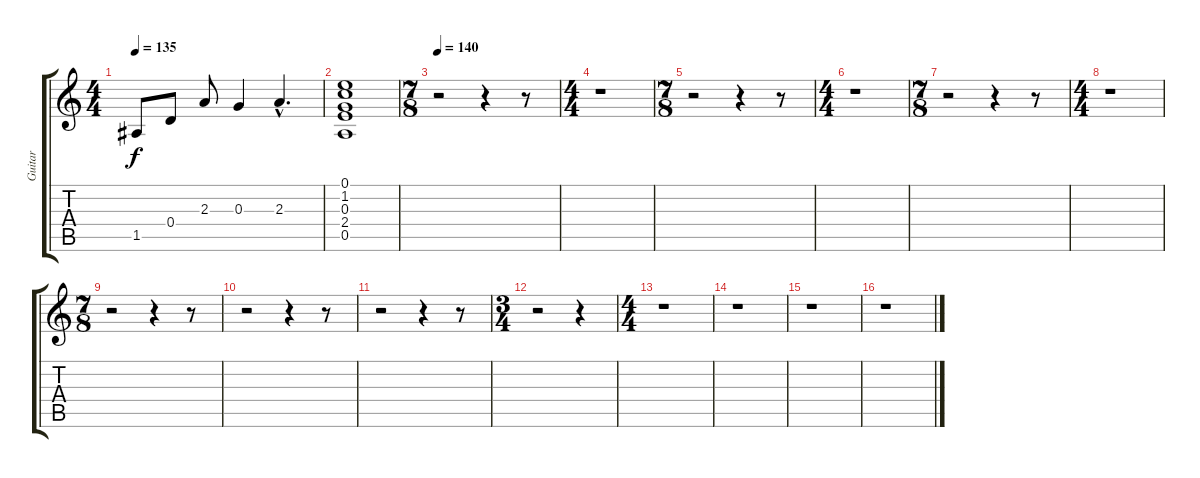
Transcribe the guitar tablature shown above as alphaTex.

\track ("Guitar" "Guitar") {instrument acousticguitarsteel}
\staff {score tabs}
\tuning (E4 B3 G3 D3 A2 E2) {hide}
\ts (4 4)
\tempo 135
\clef g2
\ks c
1.5.8{dy f} 0.4.8 2.3.8 0.3.4 2.3{hac}.4{d} |
(0.1 1.2 0.3 2.4 0.5).1 |
\ts (7 8)
\tempo 140
r.2 r.4 r.8 |
\ts (4 4)
r.1 |
\ts (7 8)
r.2 r.4 r.8 |
\ts (4 4)
r.1 |
\ts (7 8)
r.2 r.4 r.8 |
\ts (4 4)
r.1 |
\ts (7 8)
r.2 r.4 r.8 |
r.2 r.4 r.8 |
r.2 r.4 r.8 |
\ts (3 4)
r.2 r.4 |
\ts (4 4)
r.1 |
r.1 |
r.1 |
r.1
